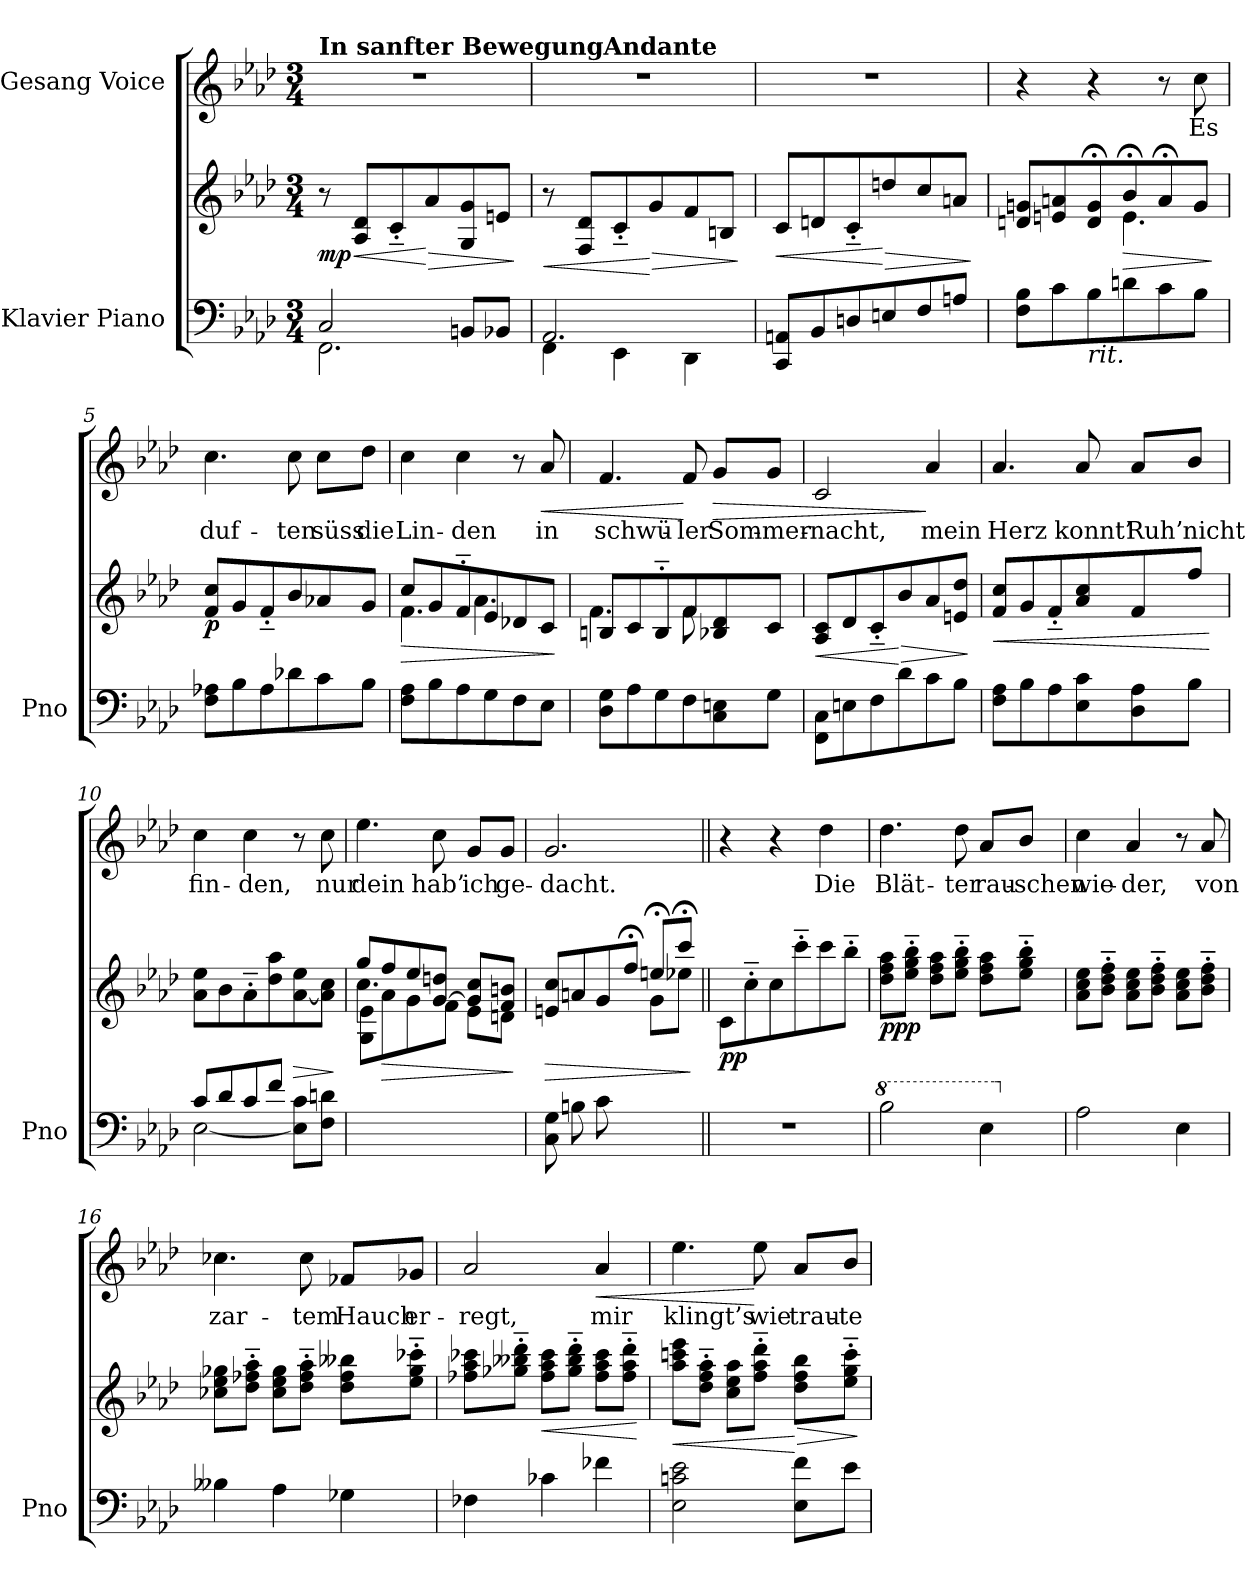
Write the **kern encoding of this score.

**kern	**kern	**dynam	**kern	**text	**dynam
*part2	*part2	*part2	*part1	*part1	*part1
*staff3	*staff2	*staff2/3	*staff1	*staff1	*staff1
*I"Klavier Piano	*	*	*I"Gesang Voice	*	*
*I'Pno	*	*	*	*	*
*clefF4	*clefG2	*	*clefG2	*	*
*k[b-e-a-d-]	*k[b-e-a-d-]	*	*k[b-e-a-d-]	*	*
*M3/4	*M3/4	*	*M3/4	*	*
=1	=1	=1	=1	=1	=1
*^	*	*	*	*	*
!	!	!	!	!LO:TX:a:B:t=In sanfter BewegungAndante	!	!
!	!	!	!LO:HP:b	!	!	!
!	!	!	!LO:DY:n=1:b	!	!	!
2C/	2.FF\	8r	< mp	2.r	.	.
.	.	8A-/ 8d-/L	.	.	.	.
.	.	8c'~/	.	.	.	.
!	!	!	!LO:HP:n=1:b	!	!	!
.	.	8a-/	[ >	.	.	.
8BBn/L	.	8G/ 8g/	.	.	.	.
8BB-X/J	.	8en/J	.	.	.	.
*v	*v	*	*	*	*	*
.	.	]	.	.	.
=2	=2	=2	=2	=2	=2
*^	*	*	*	*	*
!	!	!	!LO:HP:b	!	!	!
2.AA-/	4FF\	8r	<	2.r	.	.
.	.	8F/ 8d-/L	.	.	.	.
.	4EE-\	8c'~/	.	.	.	.
!	!	!	!LO:HP:n=1:b	!	!	!
.	.	8g/	[ >	.	.	.
.	4DD-\	8f/	.	.	.	.
.	.	8Bn/J	.	.	.	.
*v	*v	*	*	*	*	*
.	.	]	.	.	.
=3	=3	=3	=3	=3	=3
!	!	!LO:HP:b	!	!	!
8CC/ 8AAn/L	8c/L	<	2.r	.	.
8BB-/	8dn/	.	.	.	.
8Dn/	8c'~/	.	.	.	.
!	!	!LO:HP:n=1:b	!	!	!
8En/	8ddn/	[ >	.	.	.
8F/	8cc/	.	.	.	.
8An/J	8an/J	.	.	.	.
.	.	]	.	.	.
=4	=4	=4	=4	=4	=4
*	*^	*	*	*	*
8F\ 8B-\L	8dn/ 8gn/L	4.ryy	.	4r	.	.
8c\	8en/ 8an/	.	.	.	.	.
!LO:TX:b:i:t=rit.	!	!	!	!	!	!
8B-\	8d/;< 8g/;<	.	.	4r	.	.
!	!	!	!LO:HP:b	!	!	!
8dn\	8b-;</	4.e\	>	.	.	.
8c\	8a;</	.	.	8r	.	.
!	!	!	!	!	!LO:LY:b	!
8B-\J	8g/J	.	.	8cc\	Es	.
*	*v	*v	*	*	*	*
.	.	]	.	.	.
!!LO:LB:g=z
=5	=5	=5	=5	=5	=5
!	!	!LO:DY:b	!	!LO:LY:b	!
8F\ 8A-X\L	8f/ 8cc/L	p	4.cc\	duf-	.
8B-\	8g/	.	.	.	.
8A-\	8f'~/	.	.	.	.
!	!	!	!	!LO:LY:b	!
8d-X\	8b-/	.	8cc\	-ten	.
!	!	!	!	!LO:LY:b	!
8c\	8a-X/	.	8cc\L	süss	.
!	!	!	!	!LO:LY:b	!
8B-\J	8g/J	.	8dd-\J	die	.
=6	=6	=6	=6	=6	=6
!	!	!LO:HP:b	!	!LO:LY:b	!
*	*^	*	*	*	*
8F\ 8A-\L	8cc/L	4.f\	>	4cc\	Lin-	.
8B-\	8g/	.	.	.	.	.
!	!	!	!	!	!LO:LY:b	!
8A-\	8f'~/	.	.	4cc\	-den	.
8G\	8e-/	4.a-\	.	.	.	.
8F\	8d-X/	.	.	8r	.	.
!	!	!	!	!	!LO:LY:b	!LO:HP:b
8E-\J	8c/J	.	.	8a-/	in	<
*	*v	*v	*	*	*	*
.	.	]	.	.	.
=7	=7	=7	=7	=7	=7
*	*^	*	*	*	*
!	!	!	!	!	!LO:LY:b	!
8D-\ 8G\L	8Bn/L	4.f\	.	4.f/	schwü-	.
8A-\	8c/	.	.	.	.	.
8G\	8B'~/	.	.	.	.	.
!	!	!	!	!	!LO:LY:b	!
8F\	8f/	8f\	.	8f/	-ler	[
!	!	!	!	!	!LO:LY:b	!LO:HP:b
8C\ 8En\	8B-X/ 8d-/	4ryy	.	8g/L	Som-	>
!	!	!	!	!	!LO:LY:b	!
8G\J	8c/J	.	.	8g/J	-mer-	.
*	*v	*v	*	*	*	*
=8	=8	=8	=8	=8	=8
!	!	!LO:HP:b	!	!LO:LY:b	!
8FF\ 8C\L	8A-/ 8c/L	<	2c/	-nacht,	.
8En\	8d-/	.	.	.	.
8F\	8c'~/	.	.	.	.
!	!	!LO:HP:n=1:b	!	!	!
8d-\	8b-/	[ >	.	.	.
!	!	!	!	!LO:LY:b	!
8c\	8a-/	.	4a-/	mein	]
8B-\J	8en/ 8dd-/J	.	.	.	.
.	.	]	.	.	.
!!LO:LB:g=z
=9	=9	=9	=9	=9	=9
!	!	!LO:HP:b	!	!LO:LY:b	!
8F\ 8A-\L	8f/ 8cc/L	<	4.a-/	Herz	.
8B-\	8g/	.	.	.	.
8A-\	8f'~/	.	.	.	.
!	!	!	!	!LO:LY:b	!
8E-\ 8c\	8a-/ 8cc/	.	8a-/	konnt’	.
!	!	!	!	!LO:LY:b	!
8D-\ 8A-\	8f/	.	8a-/L	Ruh’	.
!	!	!	!	!LO:LY:b	!
8B-\J	8ff/J	.	8b-/J	nicht	.
.	.	[	.	.	.
=10	=10	=10	=10	=10	=10
*^	*	*	*	*	*
!	!	!	!	!	!LO:LY:b	!
8c/L	[2E-\	8a-\ 8ee-\L	.	4cc\	fin-	.
8d-/	.	8b-\	.	.	.	.
!	!	!	!	!	!LO:LY:b	!
8c/	.	8a-'~\	.	4cc\	-den,	.
8f/J	.	8dd-\ 8aa-\	.	.	.	.
!	!	!	!LO:HP:b	!	!	!
8E-\] 8c\L	4ryy	[8a-\ 8ee-\	>	8r	.	.
!	!	!	!	!	!LO:LY:b	!
8F\ 8dn\J	.	8a-\] 8cc\J	.	8cc\	nur	.
*v	*v	*	*	*	*	*
.	.	]	.	.	.
=11	=11	=11	=11	=11	=11
*	*^	*	*	*	*
*	*	*^	*	*	*	*
!	!	!	!	!	!	!LO:LY:b	!
2.ryy	8gg/L	4.cc\	8G\ 8e-\L	.	4.ee-\	dein	.
!	!	!	!	!LO:HP:b	!	!	!
.	8ff/	.	8a-\	>	.	.	.
.	8ee-/	.	8g\	.	.	.	.
!	!	!	!	!	!	!LO:LY:b	!
.	[8g/ 8ddn/J	4.ryy	8f\J	.	8cc\	hab’	.
!	!	!	!	!	!	!LO:LY:b	!
.	8g/] 8cc/L	.	8e-\L	.	8g/L	ich	.
!	!	!	!	!	!	!LO:LY:b	!
.	8f/ 8bn/J	.	8dn\J	.	8g/J	ge-	.
*	*v	*v	*v	*	*	*	*
.	.	]	.	.	.
=12	=12	=12	=12	=12	=12
!	!	!LO:HP:b	!	!LO:LY:b	!
*	*^	*	*	*	*
8C\ 8G\L	8en/ 8cc/L	4.ryy	>	2.g/	-dacht.	.
8Bn\	8an/	.	.	.	.	.
8c\	8g/	.	.	.	.	.
4.ryy	8ff;</J	8a-X\J	.	.	.	.
.	8een;</L	8g\L	.	.	.	.
.	8ccc;</J	8ee-X\J	.	.	.	.
*	*v	*v	*	*	*	*
.	.	]	.	.	.
!!LO:LB:g=z
=13||	=13||	=13||	=13||	=13||	=13||
!	!	!LO:DY:b	!	!	!
2.r	8c\L	pp	4r	.	.
.	8cc'~\	.	.	.	.
.	8cc\	.	4r	.	.
.	8ccc'~\	.	.	.	.
!	!	!	!	!LO:LY:b	!
.	8ccc\	.	4dd-\	Die	.
.	8bb-'~\J	.	.	.	.
=14	=14	=14	=14	=14	=14
*8va	*	*	*	*	*
!	!	!LO:DY:b	!	!LO:LY:b	!
2b-\	8dd-\ 8ff\ 8aa-\L	ppp	4.dd-\	Blät-	.
.	8ee-\'~ 8gg\'~ 8bb-\'~J	.	.	.	.
.	8dd-\ 8ff\ 8aa-\L	.	.	.	.
!	!	!	!	!LO:LY:b	!
.	8ee-\'~ 8gg\'~ 8bb-\'~J	.	8dd-\	-ter	.
!	!	!	!	!LO:LY:b	!
4e-\	8dd-\ 8ff\ 8aa-\L	.	8a-/L	rau-	.
!	!	!	!	!LO:LY:b	!
.	8ee-\'~ 8gg\'~ 8bb-\'~J	.	8b-/J	-schen	.
=15	=15	=15	=15	=15	=15
*X8va	*	*	*	*	*
!	!	!	!	!LO:LY:b	!
2A-\	8a-\ 8cc\ 8ee-\L	.	4cc\	wie-	.
.	8b-\'~ 8dd-\'~ 8ff\'~J	.	.	.	.
!	!	!	!	!LO:LY:b	!
.	8a-\ 8cc\ 8ee-\L	.	4a-/	-der,	.
.	8b-\'~ 8dd-\'~ 8ff\'~J	.	.	.	.
4E-\	8a-\ 8cc\ 8ee-\L	.	8r	.	.
!	!	!	!	!LO:LY:b	!
.	8b-\'~ 8dd-\'~ 8ff\'~J	.	8a-/	von	.
=16	=16	=16	=16	=16	=16
!	!	!	!	!LO:LY:b	!
4B--X\	8cc-X\ 8ee-\ 8gg-X\L	.	4.cc-X\	zar-	.
.	8dd-\'~ 8ff-X\'~ 8aa-\'~J	.	.	.	.
4A-\	8cc-\ 8ee-\ 8gg-\L	.	.	.	.
!	!	!	!	!LO:LY:b	!
.	8dd-\'~ 8ff-\'~ 8aa-\'~J	.	8cc-\	-tem	.
!	!	!	!	!LO:LY:b	!
4G-X\	8dd-\ 8ff-\ 8bb--X\L	.	8f-X/L	Hauch	.
!	!	!	!	!LO:LY:b	!
.	8ee-\'~ 8gg-\'~ 8ccc-X\'~J	.	8g-X/J	er-	.
!!LO:PB:g=z
=17	=17	=17	=17	=17	=17
!	!	!	!	!LO:LY:b	!
4F-X\	8ff-X\ 8aa-\ 8ccc-X\L	.	2a-/	-regt,	.
.	8gg-X\'~ 8bb--X\'~ 8ddd-\'~J	.	.	.	.
!	!	!LO:HP:b	!	!	!
4c-X\	8ff-\ 8aa-\ 8ccc-\L	<	.	.	.
.	8gg-\'~ 8bb--\'~ 8ddd-\'~J	.	.	.	.
!	!	!	!	!LO:LY:b	!LO:HP:b
4f-X\	8ff-\ 8aa-\ 8ccc-\L	.	4a-/	mir	<
.	8ff-\'~ 8aa-\'~ 8ddd-\'~J	.	.	.	.
.	.	[	.	.	.
=18	=18	=18	=18	=18	=18
!	!	!LO:HP:b	!	!LO:LY:b	!
2E-\ 2cn\ 2e-\	8aa-\ 8cccn\ 8eee-\L	<	4.ee-\	klingt’s	.
.	8dd-\'~ 8ff\'~ 8aa-\'~J	.	.	.	.
.	8cc\ 8ee-\ 8aa-\L	.	.	.	.
!	!	!	!	!LO:LY:b	!
.	8ff\'~ 8aa-\'~ 8ddd-\'~J	.	8ee-\	wie	[
!	!	!LO:HP:n=1:b	!	!LO:LY:b	!
8E-\ 8f\L	8dd-\ 8ff\ 8bb-\L	[ >	8a-/L	trau-	.
!	!	!	!	!LO:LY:b	!
8e-\J	8ee-\'~ 8gg\'~ 8ccc\'~J	.	8b-/J	-te	.
.	.	]	.	.	.
=	=	=	=	=	=
*-	*-	*-	*-	*-	*-
